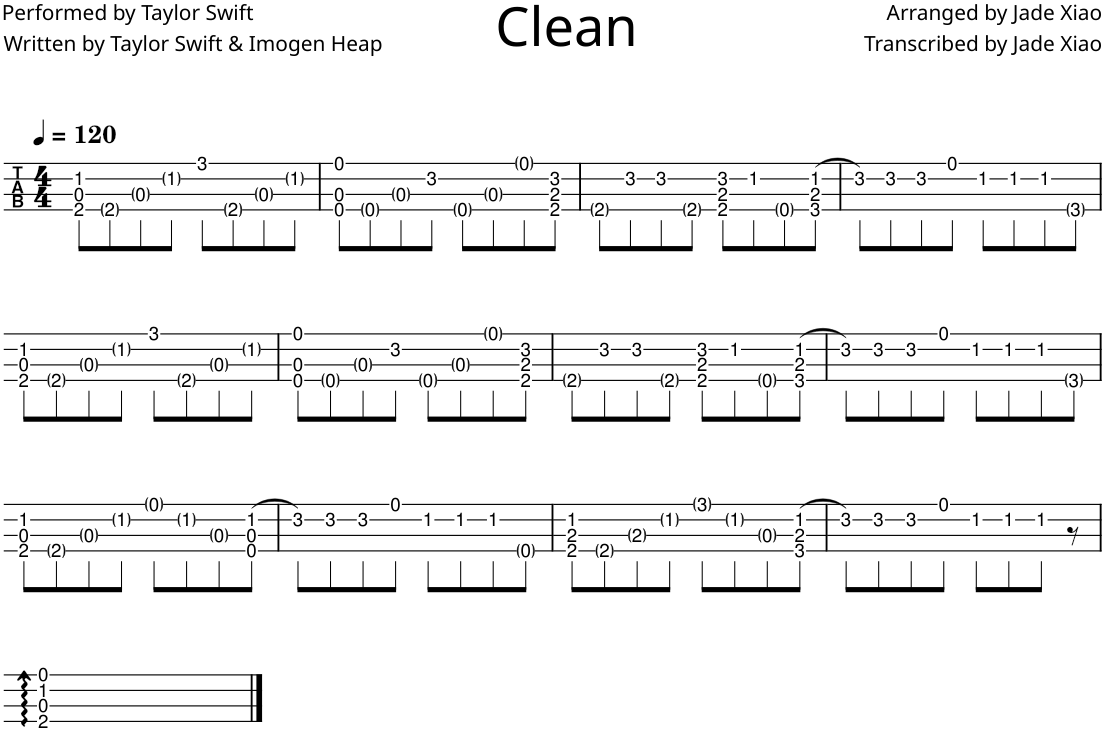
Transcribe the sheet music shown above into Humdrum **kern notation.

**kern
*part1
*staff1
*I"Ukulele
*I'Uk.
*stria4
*
*k[]
*M4/4
*MM120
=1
8A\ 8c\ 8f\L
8A\
8c\
8f\J
8cc\L
8A\
8c\
8f\J
=2
8G\ 8c\ 8a\L
8G\
8c\
8g\J
8G\L
8c\
8a\
8A\ 8d\ 8g\J
=3
8A\L
8g\
8g\
8A\J
8A\ 8d\ 8g\L
8f\
8G\
(8A#\ 8d\ 8f\J
=4
8g\L)
8g\
8g\
8a\J
8f\L
8f\
8f\
8A#\J
!!LO:LB:g=z
=5
8A\ 8c\ 8f\L
8A\
8c\
8f\J
8cc\L
8A\
8c\
8f\J
=6
8G\ 8c\ 8a\L
8G\
8c\
8g\J
8G\L
8c\
8a\
8A\ 8d\ 8g\J
=7
8A\L
8g\
8g\
8A\J
8A\ 8d\ 8g\L
8f\
8G\
(8A#\ 8d\ 8f\J
=8
8g\L)
8g\
8g\
8a\J
8f\L
8f\
8f\
8B-\J
!!LO:LB:g=z
=9
8A\ 8c\ 8f\L
8A\
8c\
8f\J
8a\L
8f\
8c\
(8G\ 8c\ 8f\J
=10
8g\L)
8g\
8g\
8a\J
8f\L
8f\
8f\
8G\J
=11
8A\ 8d\ 8f\L
8A\
8d\
8f\J
8cc\L
8f\
8c\
(8A#\ 8d\ 8f\J
=12
8g\L)
8g\
8g\
8a\J
8f\L
8f\
8f\J
8r
!!LO:LB:g=z
=13
1A: 1c: 1f: 1a:
==
*-
